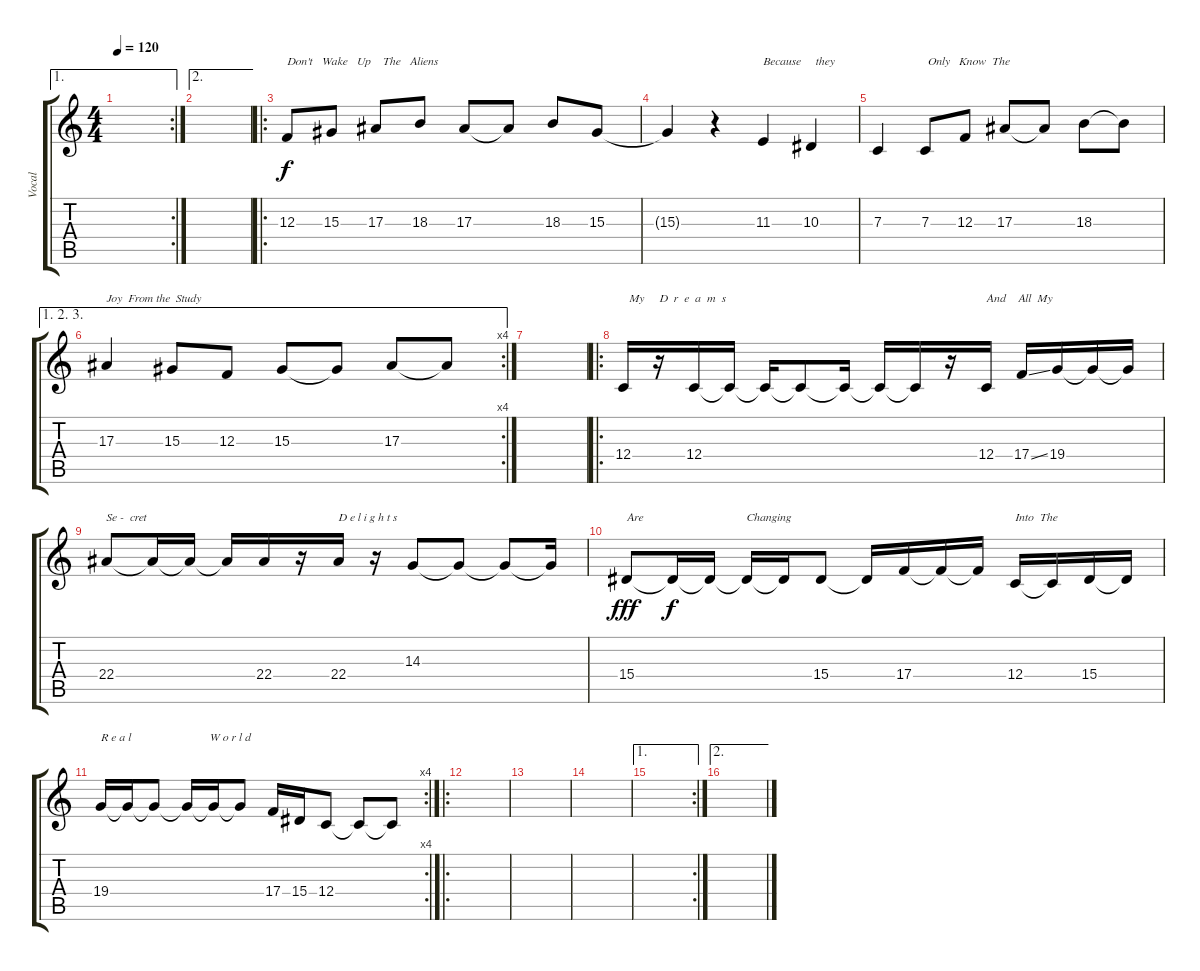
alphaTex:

\track ("Vocal" "Vocal") {instrument fx8scifi}
\staff {score tabs}
\tuning (D4 A3 F3 C3 G2 C2) {hide}
\ae 1
\rc 2
\ts (4 4)
\tempo 120
\clef g2
\ks c
|
\ae 2
|
\ro
12.3.8{txt "Don't   Wake   Up    The   Aliens"} 15.3.8 17.3.8 18.3.8 17.3.8 17.3{t}.8 18.3.8 15.3.8 |
15.3{t}.4 r.4 11.3.4{txt "Because     they"} 10.3.4 |
7.3.4 7.3.8{txt " Only   Know  The"} 12.3.8 17.3.8 17.3{t}.8 18.3.8 18.3{t}.8 |
\ae (1 2 3)
\rc 4
17.3.4{txt "Joy  From the  Study"} 15.3.8 12.3.8 15.3.8 15.3{t}.8 17.3.8 17.3{t}.8 |
|
\ro
12.4.16{txt "  My     D  r  e  a  m  s    "} r.16 12.4.16 12.4{t}.16 12.4{t}.16 12.4{t}.8 12.4{t}.16 12.4{t}.16 12.4{t}.16 r.16 12.4.16{txt "And    All  My "} 17.4{ss}.16 19.4.16 19.4{t}.16 19.4{t}.16 |
22.4.8{txt "Se -  cret"} 22.4{t}.16 22.4{t}.16 22.4{t}.16 22.4.16 r.16 22.4.16{txt "D e l i g h t s"} r.16 14.3.8 14.3{t}.8 14.3{t}.8 14.3{t}.16 |
15.4.8{txt "Are      " dy fff} 15.4{t}.16{dy f} 15.4{t}.16 15.4{t}.16{txt "Changing"} 15.4{t}.16 15.4.8 15.4{t}.16 17.4.16 17.4{t}.16 17.4{t}.16 12.4.16{txt "Into  The"} 12.4{t}.16 15.4.16 15.4{t}.16 |
\rc 4
19.4.16{txt "R e a l                          W o r l d"} 19.4{t}.16 19.4{t}.8 19.4{t}.16 19.4{t}.16 19.4{t}.8 17.4.16 15.4.16 12.4.8 12.4{t}.8 12.4{t}.8 |
\ro
|
|
|
\ae 1
\rc 2
|
\ae 2
